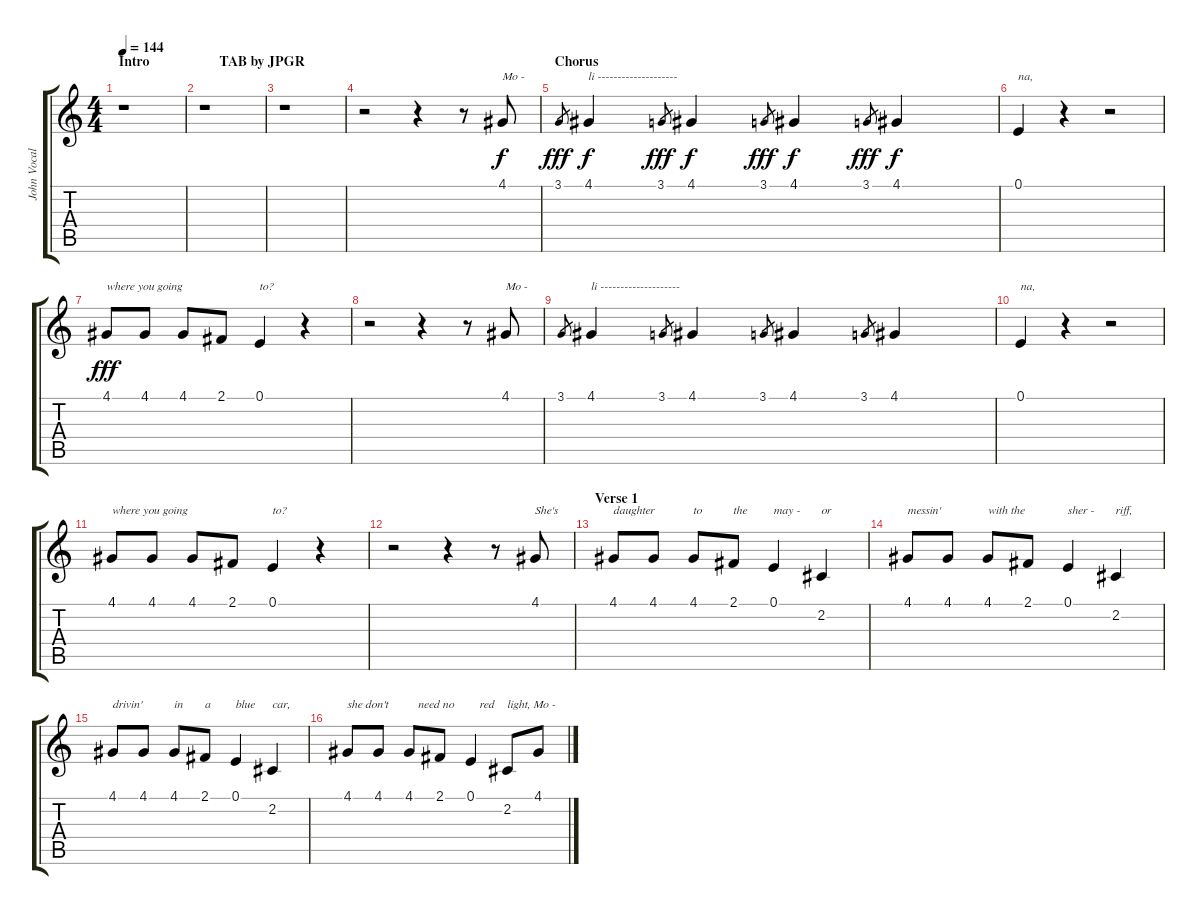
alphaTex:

\track ("John Vocals" "John Vocal") {instrument altosax}
\staff {score tabs}
\tuning (E4 B3 G3 D3 A2 E2) {hide}
\ts (4 4)
\section ("" "Intro                    TAB by JPGR")
\tempo 144
\clef g2
\ks c
r.1{dy f instrument altosax} |
r.1 |
r.1 |
r.2 r.4 r.8 4.1.8{txt "Mo -"} |
\section ("" "Chorus")
3.1.8{gr dy fff} 4.1.4{txt "li --------------------" dy f} 3.1.8{gr dy fff} 4.1.4{dy f} 3.1.8{gr dy fff} 4.1.4{dy f} 3.1.8{gr dy fff} 4.1.4{dy f} |
0.1.4{txt "na,"} r.4 r.2 |
4.1.8{txt "where you going" dy fff} 4.1.8 4.1.8 2.1.8 0.1.4{txt "to?"} r.4 |
r.2 r.4 r.8 4.1.8{txt "Mo -"} |
3.1.8{gr} 4.1.4{txt "li --------------------"} 3.1.8{gr} 4.1.4 3.1.8{gr} 4.1.4 3.1.8{gr} 4.1.4 |
0.1.4{txt "na,"} r.4 r.2 |
4.1.8{txt "where you going"} 4.1.8 4.1.8 2.1.8 0.1.4{txt "to?"} r.4 |
r.2 r.4 r.8 4.1.8{txt "She's"} |
\section ("" "Verse 1")
4.1.8{txt "daughter"} 4.1.8 4.1.8{txt "to"} 2.1.8{txt "the"} 0.1.4{txt "may -"} 2.2.4{txt "or"} |
4.1.8{txt "messin'"} 4.1.8 4.1.8{txt "with the"} 2.1.8 0.1.4{txt "sher -"} 2.2.4{txt "riff,"} |
4.1.8{txt "drivin'"} 4.1.8 4.1.8{txt "in"} 2.1.8{txt "a"} 0.1.4{txt "blue"} 2.2.4{txt "car,"} |
4.1.8{txt "she don't"} 4.1.8 4.1.8{txt "   need no"} 2.1.8 0.1.4{txt "   red"} 2.2.8{txt "light, Mo -"} 4.1.8
